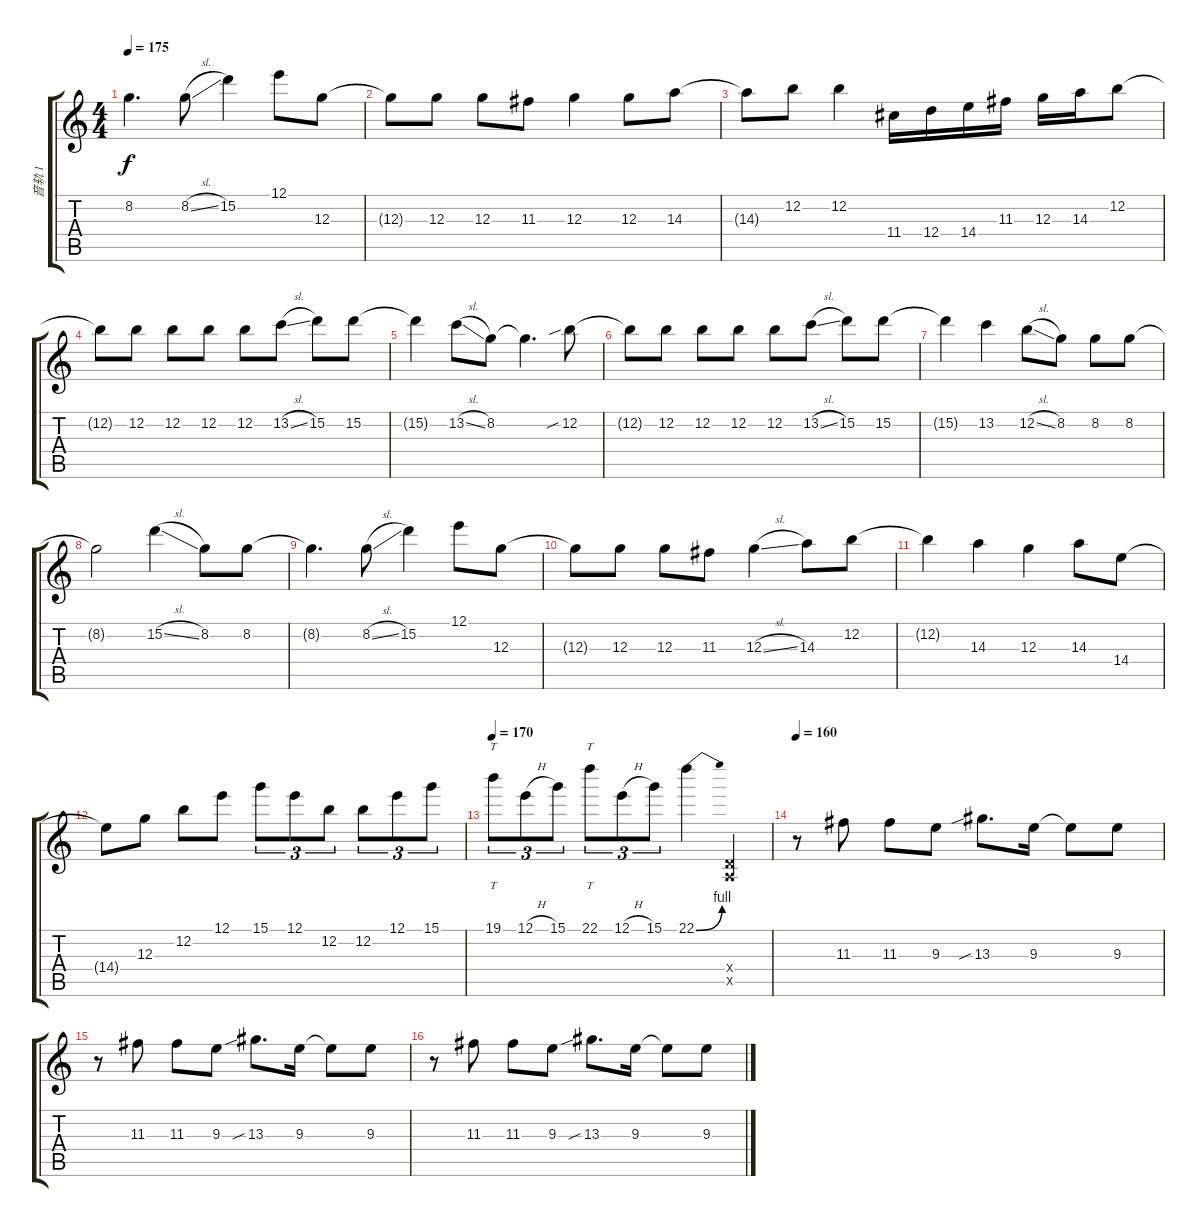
\track ("音轨 1" "音轨 1") {instrument overdrivenguitar}
\staff {score tabs}
\tuning (E4 B3 G3 D3 A2 E2) {hide}
\ts (4 4)
\tempo 175
\clef g2
\ks c
8.2{t}.4{d dy f} 8.2{sl}.8 15.2.4 12.1.8 12.3.8 |
12.3{t}.8 12.3.8 12.3.8 11.3.8 12.3.4 12.3.8 14.3.8 |
14.3{t}.8 12.2.8 12.2.4 11.4.16 12.4.16 14.4.16 11.3.16 12.3.16 14.3.16 12.2.8 |
12.2{t}.8 12.2.8 12.2.8 12.2.8 12.2.8 13.2{sl}.8 15.2.8 15.2.8 |
15.2{t}.4 13.2{sl}.8 8.2.8 8.2{t}.4{d} 12.2{sib}.8 |
12.2{t}.8 12.2.8 12.2.8 12.2.8 12.2.8 13.2{sl}.8 15.2.8 15.2.8 |
15.2{t}.4 13.2.4 12.2{sl}.8 8.2.8 8.2.8 8.2.8 |
8.2{t}.2 15.2{sl}.4 8.2.8 8.2.8 |
8.2{t}.4{d} 8.2{sl}.8 15.2.4 12.1.8 12.3.8 |
12.3{t}.8 12.3.8 12.3.8 11.3.8 12.3{sl}.4 14.3.8 12.2.8 |
12.2{t}.4 14.3.4 12.3.4 14.3.8 14.4.8 |
14.4{t}.8 12.3.8 12.2.8 12.1.8 15.1.8{tu (3 2)} 12.1.8{tu (3 2)} 12.2.8{tu (3 2)} 12.2.8{tu (3 2)} 12.1.8{tu (3 2)} 15.1.8{tu (3 2)} |
\tempo 170
19.1.8{tt tu (3 2)} 12.1{h}.8{tu (3 2)} 15.1.8{tu (3 2)} 22.1.8{tt tu (3 2)} 12.1{h}.8{tu (3 2)} 15.1.8{tu (3 2)} 22.1{be (bend 0 0 60 4)}.4 (0.4{x} 0.5{x}).4 |
\tempo 160
r.8 11.3.8 11.3.8 9.3.8 13.3{sib}.8{d} 9.3.16 9.3{t}.8 9.3.8 |
r.8 11.3.8 11.3.8 9.3.8 13.3{sib}.8{d} 9.3.16 9.3{t}.8 9.3.8 |
r.8 11.3.8 11.3.8 9.3.8 13.3{sib}.8{d} 9.3.16 9.3{t}.8 9.3.8
